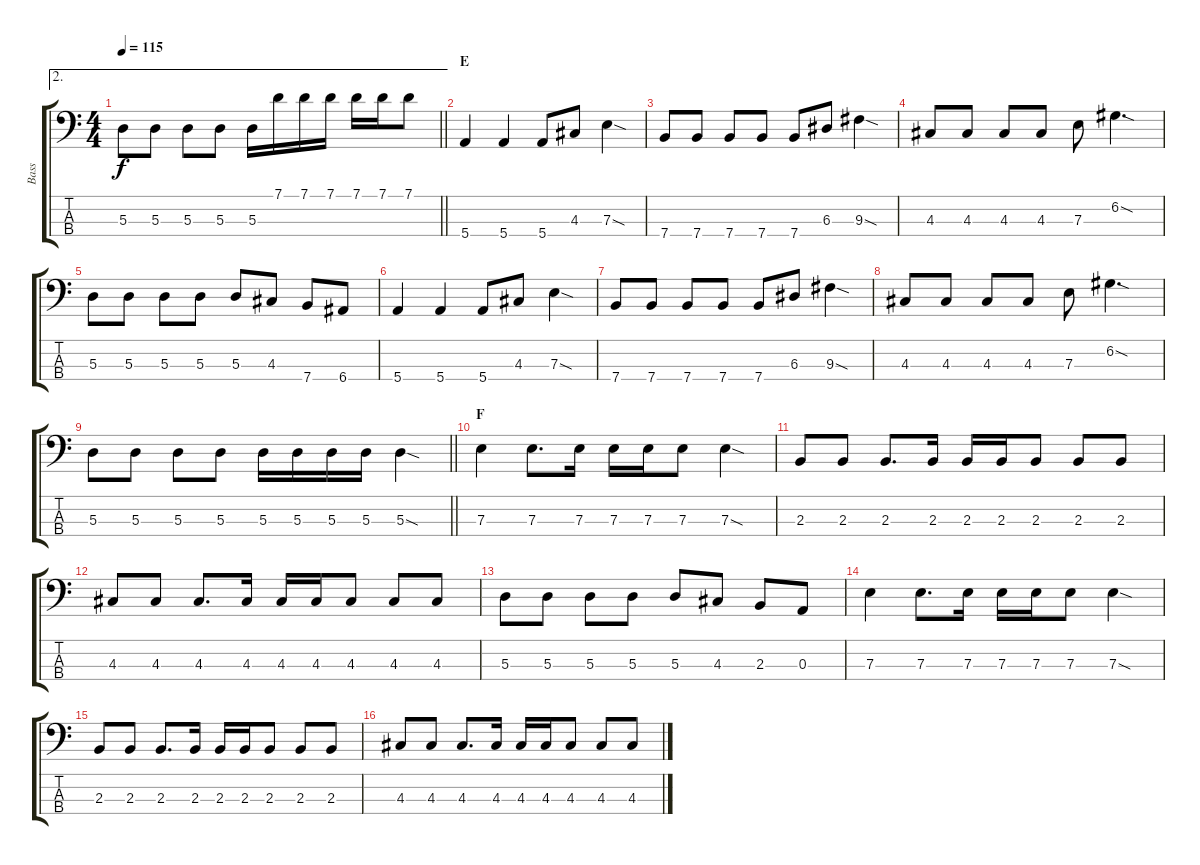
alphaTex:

\track ("Bass" "Bass") {instrument electricbassfinger}
\staff {score tabs}
\tuning (G2 D2 A1 E1) {hide}
\ae 2
\ts (4 4)
\tempo 115
\clef f4
\barLineRight lightlight
\ks c
5.3.8{dy f} 5.3.8 5.3.8 5.3.8 5.3.16 7.1.16 7.1.16 7.1.16 7.1.16 7.1.16 7.1.8 |
\section ("" "E")
5.4.4 5.4.4 5.4.8 4.3.8 7.3{sod}.4 |
7.4.8 7.4.8 7.4.8 7.4.8 7.4.8 6.3.8 9.3{sod}.4 |
4.3.8 4.3.8 4.3.8 4.3.8 7.3.8 6.2{sod}.4{d} |
5.3.8 5.3.8 5.3.8 5.3.8 5.3.8 4.3.8 7.4.8 6.4.8 |
5.4.4 5.4.4 5.4.8 4.3.8 7.3{sod}.4 |
7.4.8 7.4.8 7.4.8 7.4.8 7.4.8 6.3.8 9.3{sod}.4 |
4.3.8 4.3.8 4.3.8 4.3.8 7.3.8 6.2{sod}.4{d} |
\barLineRight lightlight
5.3.8 5.3.8 5.3.8 5.3.8 5.3.16 5.3.16 5.3.16 5.3.16 5.3{sod}.4 |
\section ("" "F")
7.3.4 7.3.8{d} 7.3.16 7.3.16 7.3.16 7.3.8 7.3{sod}.4 |
2.3.8 2.3.8 2.3.8{d} 2.3.16 2.3.16 2.3.16 2.3.8 2.3.8 2.3.8 |
4.3.8 4.3.8 4.3.8{d} 4.3.16 4.3.16 4.3.16 4.3.8 4.3.8 4.3.8 |
5.3.8 5.3.8 5.3.8 5.3.8 5.3.8 4.3.8 2.3.8 0.3.8 |
7.3.4 7.3.8{d} 7.3.16 7.3.16 7.3.16 7.3.8 7.3{sod}.4 |
2.3.8 2.3.8 2.3.8{d} 2.3.16 2.3.16 2.3.16 2.3.8 2.3.8 2.3.8 |
4.3.8 4.3.8 4.3.8{d} 4.3.16 4.3.16 4.3.16 4.3.8 4.3.8 4.3.8
